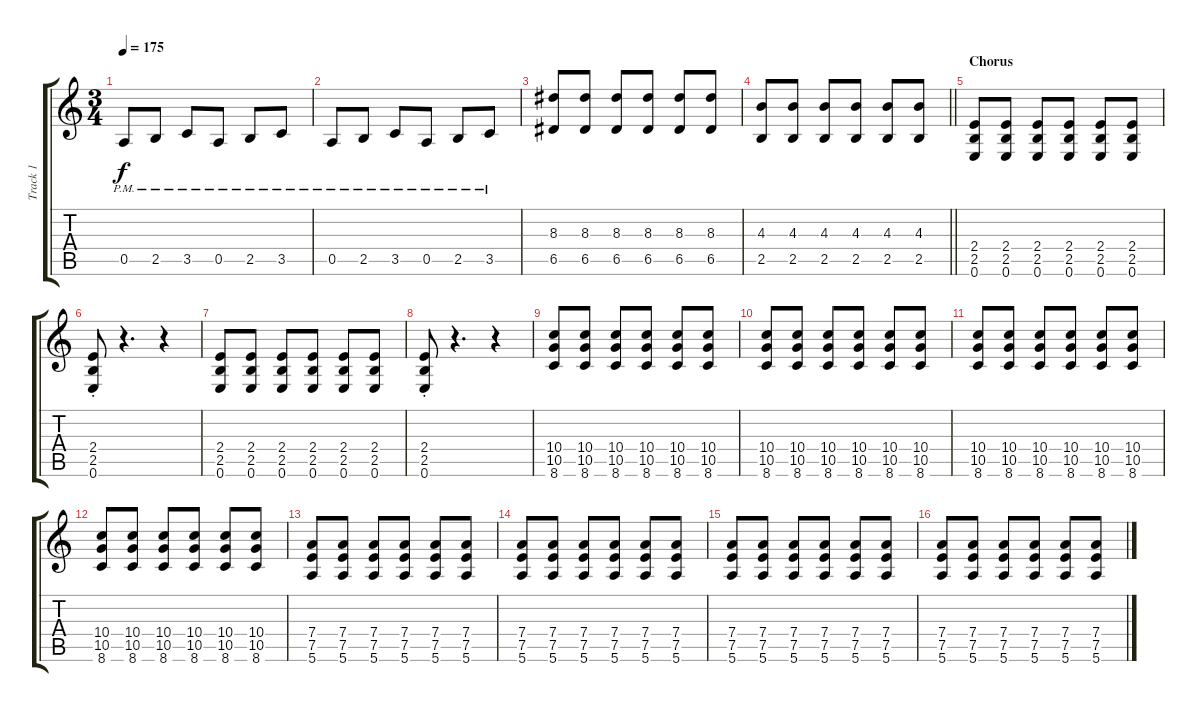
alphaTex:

\track ("Track 1" "Track 1") {instrument overdrivenguitar}
\staff {score tabs}
\tuning (E4 B3 G3 D3 A2 E2) {hide}
\ts (3 4)
\tempo 175
\clef g2
\ks c
0.5{pm}.8{dy f} 2.5{pm}.8 3.5{pm}.8 0.5{pm}.8 2.5{pm}.8 3.5{pm}.8 |
0.5{pm}.8 2.5{pm}.8 3.5{pm}.8 0.5{pm}.8 2.5{pm}.8 3.5{pm}.8 |
(8.3 6.5).8 (8.3 6.5).8 (8.3 6.5).8 (8.3 6.5).8 (8.3 6.5).8 (8.3 6.5).8 |
\barLineRight lightlight
(4.3 2.5).8 (4.3 2.5).8 (4.3 2.5).8 (4.3 2.5).8 (4.3 2.5).8 (4.3 2.5).8 |
\section ("" "Chorus")
(2.4 2.5 0.6).8 (2.4 2.5 0.6).8 (2.4 2.5 0.6).8 (2.4 2.5 0.6).8 (2.4 2.5 0.6).8 (2.4 2.5 0.6).8 |
(2.4{st} 2.5 0.6).8 r.4{d} r.4 |
(2.4 2.5 0.6).8 (2.4 2.5 0.6).8 (2.4 2.5 0.6).8 (2.4 2.5 0.6).8 (2.4 2.5 0.6).8 (2.4 2.5 0.6).8 |
(2.4{st} 2.5 0.6).8 r.4{d} r.4 |
(10.4 10.5 8.6).8 (10.4 10.5 8.6).8 (10.4 10.5 8.6).8 (10.4 10.5 8.6).8 (10.4 10.5 8.6).8 (10.4 10.5 8.6).8 |
(10.4 10.5 8.6).8 (10.4 10.5 8.6).8 (10.4 10.5 8.6).8 (10.4 10.5 8.6).8 (10.4 10.5 8.6).8 (10.4 10.5 8.6).8 |
(10.4 10.5 8.6).8 (10.4 10.5 8.6).8 (10.4 10.5 8.6).8 (10.4 10.5 8.6).8 (10.4 10.5 8.6).8 (10.4 10.5 8.6).8 |
(10.4 10.5 8.6).8 (10.4 10.5 8.6).8 (10.4 10.5 8.6).8 (10.4 10.5 8.6).8 (10.4 10.5 8.6).8 (10.4 10.5 8.6).8 |
(7.4 7.5 5.6).8 (7.4 7.5 5.6).8 (7.4 7.5 5.6).8 (7.4 7.5 5.6).8 (7.4 7.5 5.6).8 (7.4 7.5 5.6).8 |
(7.4 7.5 5.6).8 (7.4 7.5 5.6).8 (7.4 7.5 5.6).8 (7.4 7.5 5.6).8 (7.4 7.5 5.6).8 (7.4 7.5 5.6).8 |
(7.4 7.5 5.6).8 (7.4 7.5 5.6).8 (7.4 7.5 5.6).8 (7.4 7.5 5.6).8 (7.4 7.5 5.6).8 (7.4 7.5 5.6).8 |
(7.4 7.5 5.6).8 (7.4 7.5 5.6).8 (7.4 7.5 5.6).8 (7.4 7.5 5.6).8 (7.4 7.5 5.6).8 (7.4 7.5 5.6).8
